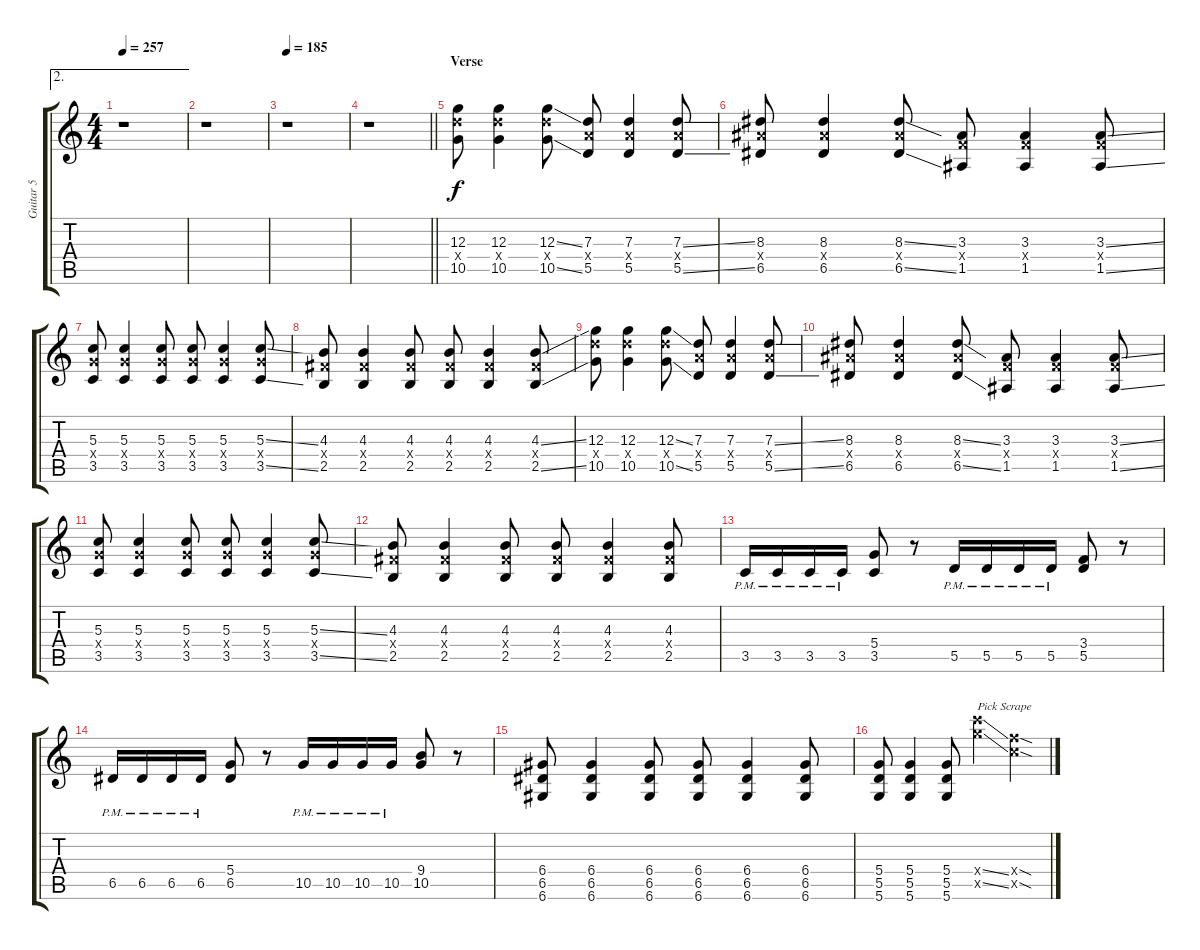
\track ("Guitar 5" "Guitar 5") {instrument distortionguitar}
\staff {score tabs}
\tuning (E4 B3 G3 D3 A2 D2) {hide}
\ae 2
\ts (4 4)
\tempo 257
\clef g2
\ks c
r.1{dy f} |
r.1 |
\tempo 185
r.1 |
\barLineRight lightlight
r.1 |
\section ("" "Verse")
(12.3 12.4{x} 10.5).8 (12.3 12.4{x} 10.5).4 (12.3{ss} 12.4{x} 10.5{ss}).8 (7.3 7.4{x} 5.5).8 (7.3 7.4{x} 5.5).4 (7.3{ss} 7.4{x} 5.5{ss}).8 |
(8.3 8.4{x} 6.5).8 (8.3 8.4{x} 6.5).4 (8.3{ss} 8.4{x} 6.5{ss}).8 (3.3 3.4{x} 1.5).8 (3.3 3.4{x} 1.5).4 (3.3{ss} 3.4{x} 1.5{ss}).8 |
(5.3 5.4{x} 3.5).8 (5.3 5.4{x} 3.5).4 (5.3 5.4{x} 3.5).8 (5.3 5.4{x} 3.5).8 (5.3 5.4{x} 3.5).4 (5.3{ss} 5.4{x} 3.5{ss}).8 |
(4.3 4.4{x} 2.5).8 (4.3 4.4{x} 2.5).4 (4.3 4.4{x} 2.5).8 (4.3 4.4{x} 2.5).8 (4.3 4.4{x} 2.5).4 (4.3{ss} 4.4{x} 2.5{ss}).8 |
(12.3 12.4{x} 10.5).8 (12.3 12.4{x} 10.5).4 (12.3{ss} 12.4{x} 10.5{ss}).8 (7.3 7.4{x} 5.5).8 (7.3 7.4{x} 5.5).4 (7.3{ss} 7.4{x} 5.5{ss}).8 |
(8.3 8.4{x} 6.5).8 (8.3 8.4{x} 6.5).4 (8.3{ss} 8.4{x} 6.5{ss}).8 (3.3 3.4{x} 1.5).8 (3.3 3.4{x} 1.5).4 (3.3{ss} 3.4{x} 1.5{ss}).8 |
(5.3 5.4{x} 3.5).8 (5.3 5.4{x} 3.5).4 (5.3 5.4{x} 3.5).8 (5.3 5.4{x} 3.5).8 (5.3 5.4{x} 3.5).4 (5.3{ss} 5.4{x} 3.5{ss}).8 |
(4.3 4.4{x} 2.5).8 (4.3 4.4{x} 2.5).4 (4.3 4.4{x} 2.5).8 (4.3 4.4{x} 2.5).8 (4.3 4.4{x} 2.5).4 (4.3 4.4{x} 2.5).8 |
3.5{pm}.16 3.5{pm}.16 3.5{pm}.16 3.5{pm}.16 (5.4 3.5).8 r.8 5.5{pm}.16 5.5{pm}.16 5.5{pm}.16 5.5{pm}.16 (3.4 5.5).8 r.8 |
6.5{pm}.16 6.5{pm}.16 6.5{pm}.16 6.5{pm}.16 (5.4 6.5).8 r.8 10.5{pm}.16 10.5{pm}.16 10.5{pm}.16 10.5{pm}.16 (9.4 10.5).8 r.8 |
(6.4 6.5 6.6).8 (6.4 6.5 6.6).4 (6.4 6.5 6.6).8 (6.4 6.5 6.6).8 (6.4 6.5 6.6).4 (6.4 6.5 6.6).8 |
(5.4 5.5 5.6).8 (5.4 5.5 5.6).4 (5.4 5.5 5.6).8 (22.4{ss x} 22.5{ss x}).4{txt "Pick Scrape"} (15.4{sod x} 15.5{sod x}).4
